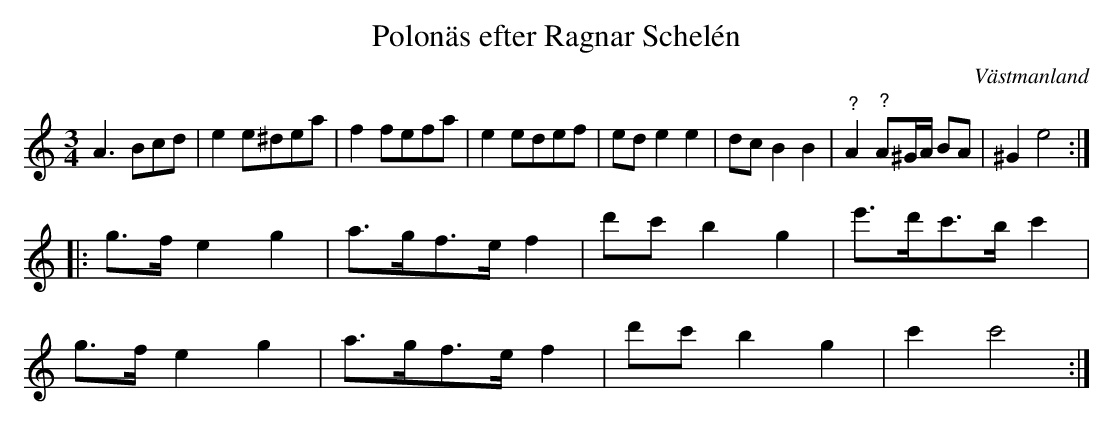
X:1
T:Polonäs efter Ragnar Schelén
O:Västmanland
L:1/8
M:3/4
K:Am
A3 Bcd | e2 e^dea | f2 fefa | e2 edef | ed e2 e2 | dc B2 B2 | "^?"A2 "^?"A^G/A/ BA | ^G2 e4 ::
g>f e2 g2 | a>gf>e f2 | d'c' b2 g2 | e'>d'c'>b c'2 |
g>f e2 g2 | a>gf>e f2 | d'c' b2 g2 | c'2 c'4 :|
